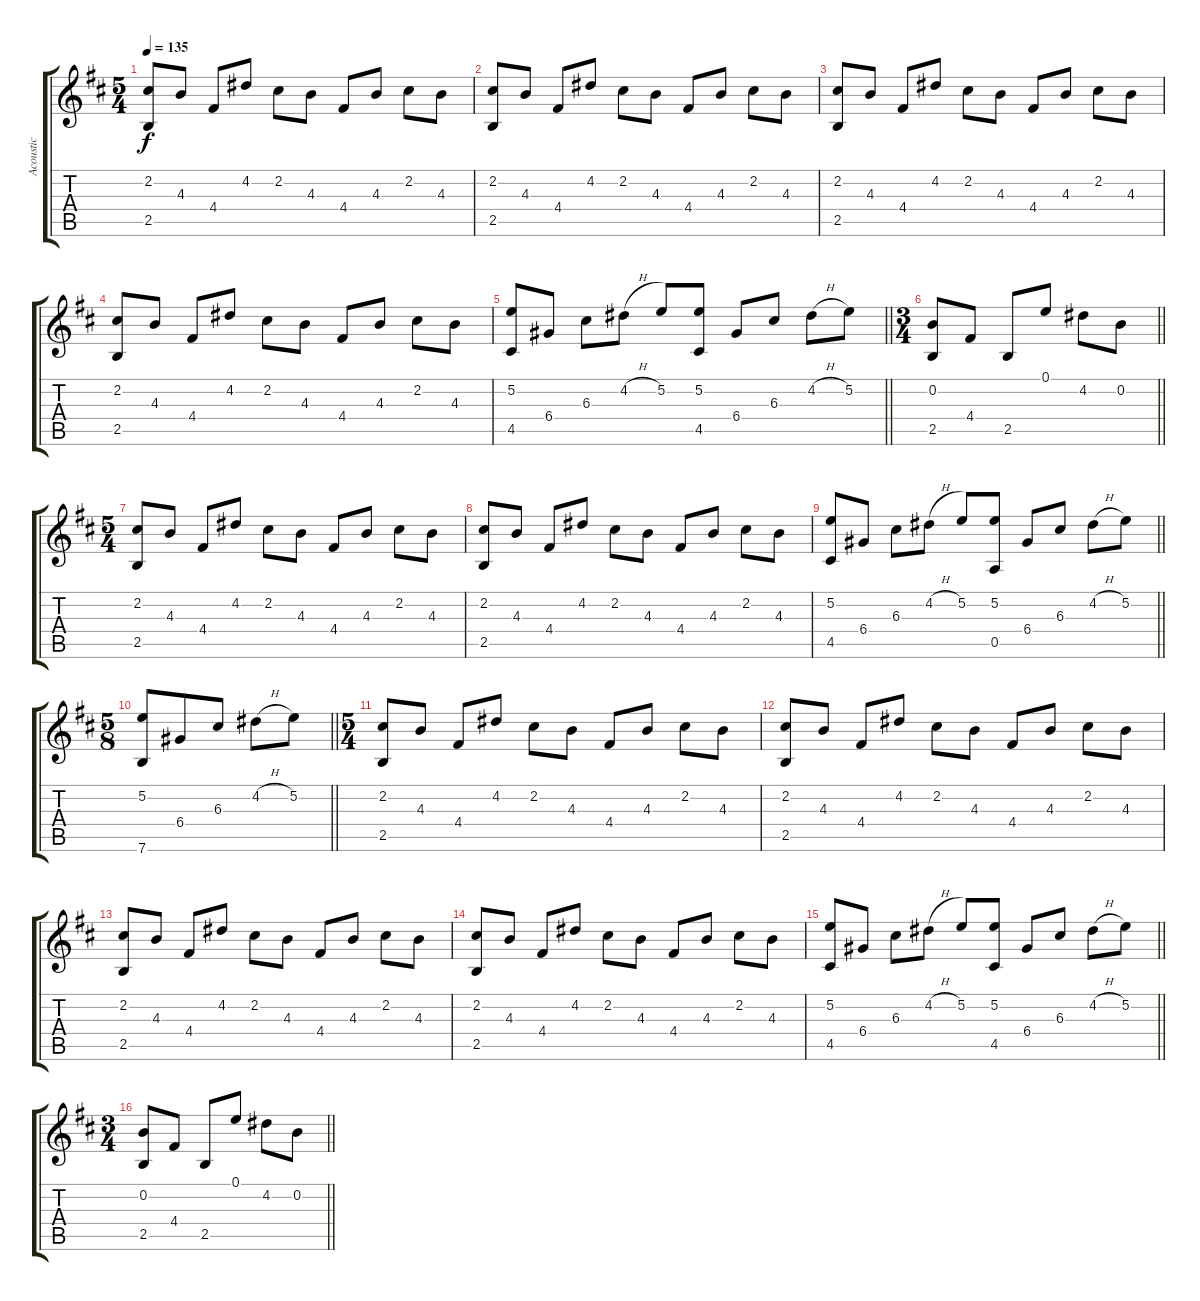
\track ("Acoustic" "Acoustic") {instrument acousticguitarsteel}
\staff {score tabs}
\tuning (E4 B3 G3 D3 A2 E2) {hide}
\ts (5 4)
\tempo 135
\clef g2
\ks d
(2.2 2.5).8{dy f} 4.3.8 4.4.8 4.2.8 2.2.8 4.3.8 4.4.8 4.3.8 2.2.8 4.3.8 |
(2.2 2.5).8 4.3.8 4.4.8 4.2.8 2.2.8 4.3.8 4.4.8 4.3.8 2.2.8 4.3.8 |
(2.2 2.5).8 4.3.8 4.4.8 4.2.8 2.2.8 4.3.8 4.4.8 4.3.8 2.2.8 4.3.8 |
(2.2 2.5).8 4.3.8 4.4.8 4.2.8 2.2.8 4.3.8 4.4.8 4.3.8 2.2.8 4.3.8 |
\barLineRight lightlight
(5.2 4.5).8 6.4.8 6.3.8 4.2{h}.8 5.2.8 (5.2 4.5).8 6.4.8 6.3.8 4.2{h}.8 5.2.8 |
\ts (3 4)
\barLineRight lightlight
(0.2 2.5).8 4.4.8 2.5.8 0.1.8 4.2.8 0.2.8 |
\ts (5 4)
(2.2 2.5).8 4.3.8 4.4.8 4.2.8 2.2.8 4.3.8 4.4.8 4.3.8 2.2.8 4.3.8 |
(2.2 2.5).8 4.3.8 4.4.8 4.2.8 2.2.8 4.3.8 4.4.8 4.3.8 2.2.8 4.3.8 |
\barLineRight lightlight
(5.2 4.5).8 6.4.8 6.3.8 4.2{h}.8 5.2.8 (5.2 0.5).8 6.4.8 6.3.8 4.2{h}.8 5.2.8 |
\ts (5 8)
\barLineRight lightlight
(5.2 7.6).8 6.4.8 6.3.8 4.2{h}.8 5.2.8 |
\ts (5 4)
(2.2 2.5).8 4.3.8 4.4.8 4.2.8 2.2.8 4.3.8 4.4.8 4.3.8 2.2.8 4.3.8 |
(2.2 2.5).8 4.3.8 4.4.8 4.2.8 2.2.8 4.3.8 4.4.8 4.3.8 2.2.8 4.3.8 |
(2.2 2.5).8 4.3.8 4.4.8 4.2.8 2.2.8 4.3.8 4.4.8 4.3.8 2.2.8 4.3.8 |
(2.2 2.5).8 4.3.8 4.4.8 4.2.8 2.2.8 4.3.8 4.4.8 4.3.8 2.2.8 4.3.8 |
\barLineRight lightlight
(5.2 4.5).8 6.4.8 6.3.8 4.2{h}.8 5.2.8 (5.2 4.5).8 6.4.8 6.3.8 4.2{h}.8 5.2.8 |
\ts (3 4)
\barLineRight lightlight
(0.2 2.5).8 4.4.8 2.5.8 0.1.8 4.2.8 0.2.8
